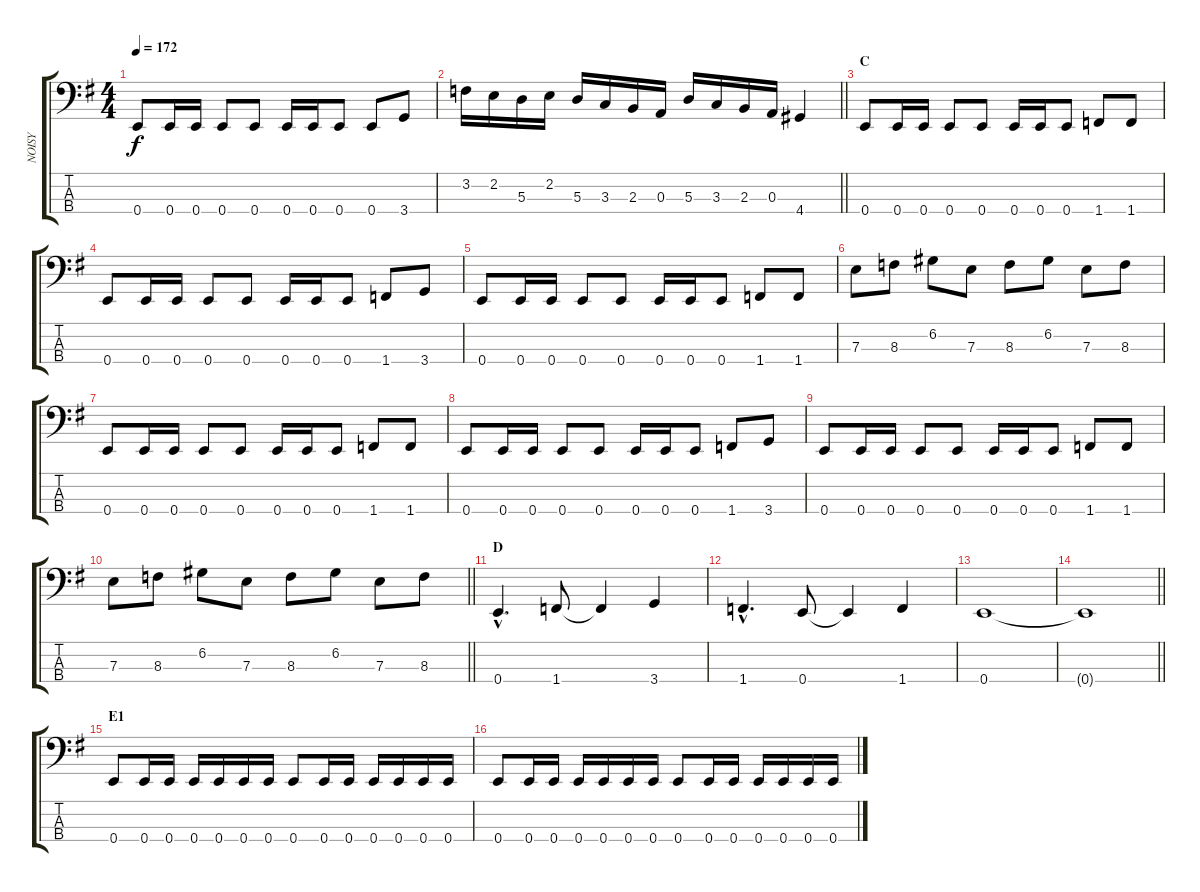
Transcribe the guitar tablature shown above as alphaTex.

\track ("NOISY" "NOISY") {instrument electricbasspick}
\staff {score tabs}
\tuning (G2 D2 A1 E1) {hide}
\ts (4 4)
\tempo 172
\clef f4
\ks g
0.4.8{dy f} 0.4.16 0.4.16 0.4.8 0.4.8 0.4.16 0.4.16 0.4.8 0.4.8 3.4.8 |
\barLineRight lightlight
3.2.16 2.2.16 5.3.16 2.2.16 5.3.16 3.3.16 2.3.16 0.3.16 5.3.16 3.3.16 2.3.16 0.3.16 4.4.4 |
\section ("" "C")
0.4.8 0.4.16 0.4.16 0.4.8 0.4.8 0.4.16 0.4.16 0.4.8 1.4.8 1.4.8 |
0.4.8 0.4.16 0.4.16 0.4.8 0.4.8 0.4.16 0.4.16 0.4.8 1.4.8 3.4.8 |
0.4.8 0.4.16 0.4.16 0.4.8 0.4.8 0.4.16 0.4.16 0.4.8 1.4.8 1.4.8 |
7.3.8 8.3.8 6.2.8 7.3.8 8.3.8 6.2.8 7.3.8 8.3.8 |
0.4.8 0.4.16 0.4.16 0.4.8 0.4.8 0.4.16 0.4.16 0.4.8 1.4.8 1.4.8 |
0.4.8 0.4.16 0.4.16 0.4.8 0.4.8 0.4.16 0.4.16 0.4.8 1.4.8 3.4.8 |
0.4.8 0.4.16 0.4.16 0.4.8 0.4.8 0.4.16 0.4.16 0.4.8 1.4.8 1.4.8 |
\barLineRight lightlight
7.3.8 8.3.8 6.2.8 7.3.8 8.3.8 6.2.8 7.3.8 8.3.8 |
\section ("" "D")
0.4{hac}.4{d} 1.4.8 1.4{t}.4 3.4.4 |
1.4{hac}.4{d} 0.4.8 0.4{t}.4 1.4.4 |
0.4.1 |
\barLineRight lightlight
0.4{t}.1 |
\section ("" "E1")
0.4.8 0.4.16 0.4.16 0.4.16 0.4.16 0.4.16 0.4.16 0.4.8 0.4.16 0.4.16 0.4.16 0.4.16 0.4.16 0.4.16 |
0.4.8 0.4.16 0.4.16 0.4.16 0.4.16 0.4.16 0.4.16 0.4.8 0.4.16 0.4.16 0.4.16 0.4.16 0.4.16 0.4.16
